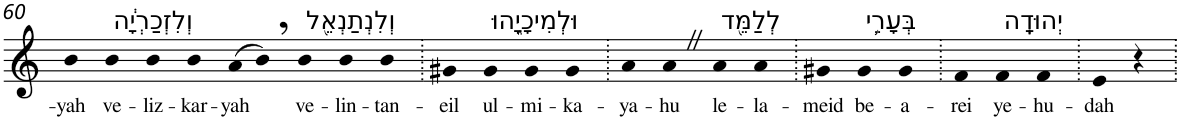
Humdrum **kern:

**kern	**text
*part1	*part1
*staff1	*staff1
*I"Piano	*
*I'Pno	*
!!LO:PB:g=z
*clefG2	*
*k[]	*
=60	=60
!	!LO:LY:b
4b	-yah
!LO:TX:a:t=וְלִזְכַרְיָ֔ה	!
!	!LO:LY:b
4b	ve-
!	!LO:LY:b
4b	-liz-
!	!LO:LY:b
4b	-kar-
!	!LO:LY:b
(>8a	-yah
8b,)	.
!LO:TX:a:t=וְלִנְתַנְאֵ֖ל	!
!	!LO:LY:b
4b	ve-
!	!LO:LY:b
4b	-lin-
!	!LO:LY:b
4b	-tan-
=61.	=61.
!	!LO:LY:b
4g#X	-eil
!LO:TX:a:t=וּלְמִיכָיָ֑הוּ	!
!	!LO:LY:b
4g#	ul-
!	!LO:LY:b
4g#	-mi-
!	!LO:LY:b
4g#	-ka-
=62.	=62.
!	!LO:LY:b
4a	-ya-
!	!LO:LY:b
4aZ	-hu
!LO:TX:a:t=לְלַמֵּ֖ד	!
!	!LO:LY:b
4a	le-
!	!LO:LY:b
4a	-la-
=63.	=63.
!	!LO:LY:b
4g#X	-meid
!LO:TX:a:t=בְּעָרֵ֥י	!
!	!LO:LY:b
4g#	be-
!	!LO:LY:b
4g#	-a-
=64.	=64.
!	!LO:LY:b
4f	-rei
!LO:TX:a:t=יְהוּדָֽה	!
!	!LO:LY:b
4f	ye-
!	!LO:LY:b
4f	-hu-
=65.	=65.
!	!LO:LY:b
4e	-dah
4r	.
=.	=.
*-	*-
